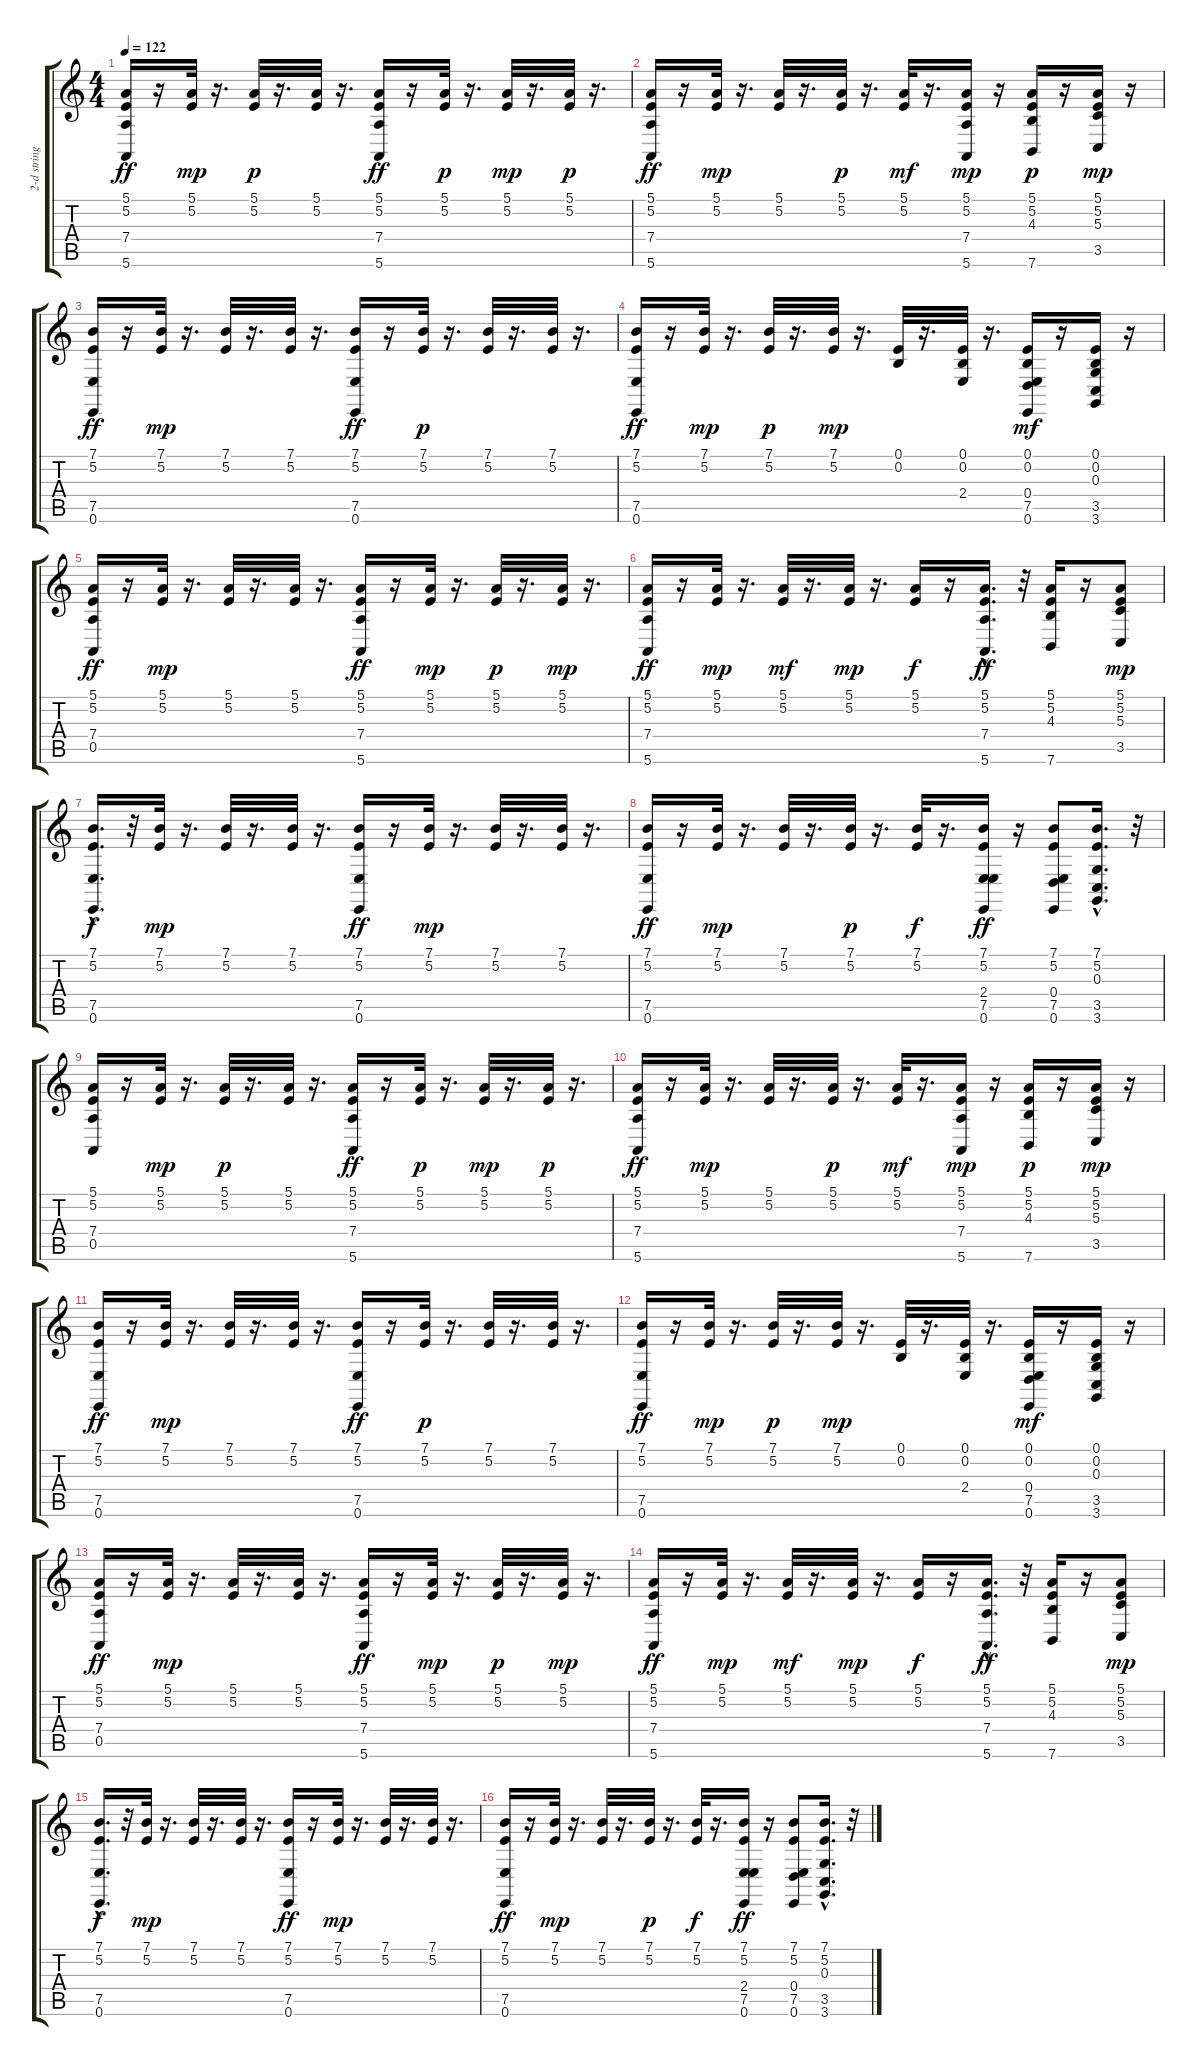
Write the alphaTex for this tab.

\track ("2-d strings" "2-d string") {instrument stringensemble1}
\staff {score tabs}
\tuning (E4 B3 G3 D3 A2 E2) {hide}
\ts (4 4)
\tempo 122
\clef g2
\ks c
(5.1 5.2 7.4 5.6).16{dy ff instrument stringensemble1} r.16 (5.1 5.2).32{dy mp instrument stringensemble1} r.16{d} (5.1 5.2).32{dy p} r.16{d} (5.1 5.2).32 r.16{d} (5.1 5.2 7.4 5.6).16{dy ff} r.16 (5.1 5.2).32{dy p} r.16{d} (5.1 5.2).32{dy mp} r.16{d} (5.1 5.2).32{dy p} r.16{d} |
(5.1 5.2 7.4 5.6).16{dy ff} r.16 (5.1 5.2).32{dy mp} r.16{d} (5.1 5.2).32 r.16{d} (5.1 5.2).32{dy p} r.16{d} (5.1 5.2).32{dy mf} r.16{d} (5.1 5.2 7.4 5.6).16{dy mp} r.16 (5.1 5.2 4.3 7.6).16{dy p} r.16 (5.1 5.2 5.3 3.5).16{dy mp} r.16 |
(7.1 5.2 7.5 0.6).16{dy ff} r.16 (7.1 5.2).32{dy mp} r.16{d} (7.1 5.2).32 r.16{d} (7.1 5.2).32 r.16{d} (7.1 5.2 7.5 0.6).16{dy ff} r.16 (7.1 5.2).32{dy p} r.16{d} (7.1 5.2).32 r.16{d} (7.1 5.2).32 r.16{d} |
(7.1 5.2 7.5 0.6).16{dy ff} r.16 (7.1 5.2).32{dy mp} r.16{d} (7.1 5.2).32{dy p} r.16{d} (7.1 5.2).32{dy mp} r.16{d} (0.1 0.2).32 r.16{d} (0.1 0.2 2.4).32 r.16{d} (0.1 0.2 0.4 7.5 0.6).16{dy mf} r.16 (0.1 0.2 0.3 3.5 3.6).16 r.16 |
(5.1 5.2 7.4 0.5).16{dy ff} r.16 (5.1 5.2).32{dy mp} r.16{d} (5.1 5.2).32 r.16{d} (5.1 5.2).32 r.16{d} (5.1 5.2 7.4 5.6).16{dy ff} r.16 (5.1 5.2).32{dy mp} r.16{d} (5.1 5.2).32{dy p} r.16{d} (5.1 5.2).32{dy mp} r.16{d} |
(5.1 5.2 7.4 5.6).16{dy ff} r.16 (5.1 5.2).32{dy mp} r.16{d} (5.1 5.2).32{dy mf} r.16{d} (5.1 5.2).32{dy mp} r.16{d} (5.1 5.2).16{dy f} r.16 (5.1 5.2 7.4 5.6{hac}).16{d dy ff} r.32 (5.1 5.2 4.3 7.6).16 r.16 (5.1 5.2 5.3 3.5).8{dy mp} |
(7.1 5.2 7.5 0.6{hac}).16{d dy f} r.32 (7.1 5.2).32{dy mp} r.16{d} (7.1 5.2).32 r.16{d} (7.1 5.2).32 r.16{d} (7.1 5.2 7.5 0.6).16{dy ff} r.16 (7.1 5.2).32{dy mp} r.16{d} (7.1 5.2).32 r.16{d} (7.1 5.2).32 r.16{d} |
(7.1 5.2 7.5 0.6).16{dy ff} r.16 (7.1 5.2).32{dy mp} r.16{d} (7.1 5.2).32 r.16{d} (7.1 5.2).32{dy p} r.16{d} (7.1 5.2).32{dy f} r.16{d} (7.1 5.2 2.4 7.5 0.6).16{dy ff} r.16 (7.1 5.2 0.4 7.5 0.6).8 (7.1 5.2 0.3{hac} 3.5 3.6{hac}).16{d} r.32 |
(5.1 5.2 7.4 0.5).16 r.16 (5.1 5.2).32{dy mp} r.16{d} (5.1 5.2).32{dy p} r.16{d} (5.1 5.2).32 r.16{d} (5.1 5.2 7.4 5.6).16{dy ff} r.16 (5.1 5.2).32{dy p} r.16{d} (5.1 5.2).32{dy mp} r.16{d} (5.1 5.2).32{dy p} r.16{d} |
(5.1 5.2 7.4 5.6).16{dy ff} r.16 (5.1 5.2).32{dy mp} r.16{d} (5.1 5.2).32 r.16{d} (5.1 5.2).32{dy p} r.16{d} (5.1 5.2).32{dy mf} r.16{d} (5.1 5.2 7.4 5.6).16{dy mp} r.16 (5.1 5.2 4.3 7.6).16{dy p} r.16 (5.1 5.2 5.3 3.5).16{dy mp} r.16 |
(7.1 5.2 7.5 0.6).16{dy ff} r.16 (7.1 5.2).32{dy mp} r.16{d} (7.1 5.2).32 r.16{d} (7.1 5.2).32 r.16{d} (7.1 5.2 7.5 0.6).16{dy ff} r.16 (7.1 5.2).32{dy p} r.16{d} (7.1 5.2).32 r.16{d} (7.1 5.2).32 r.16{d} |
(7.1 5.2 7.5 0.6).16{dy ff} r.16 (7.1 5.2).32{dy mp} r.16{d} (7.1 5.2).32{dy p} r.16{d} (7.1 5.2).32{dy mp} r.16{d} (0.1 0.2).32 r.16{d} (0.1 0.2 2.4).32 r.16{d} (0.1 0.2 0.4 7.5 0.6).16{dy mf} r.16 (0.1 0.2 0.3 3.5 3.6).16 r.16 |
(5.1 5.2 7.4 0.5).16{dy ff} r.16 (5.1 5.2).32{dy mp} r.16{d} (5.1 5.2).32 r.16{d} (5.1 5.2).32 r.16{d} (5.1 5.2 7.4 5.6).16{dy ff} r.16 (5.1 5.2).32{dy mp} r.16{d} (5.1 5.2).32{dy p} r.16{d} (5.1 5.2).32{dy mp} r.16{d} |
(5.1 5.2 7.4 5.6).16{dy ff} r.16 (5.1 5.2).32{dy mp} r.16{d} (5.1 5.2).32{dy mf} r.16{d} (5.1 5.2).32{dy mp} r.16{d} (5.1 5.2).16{dy f} r.16 (5.1 5.2 7.4 5.6{hac}).16{d dy ff} r.32 (5.1 5.2 4.3 7.6).16 r.16 (5.1 5.2 5.3 3.5).8{dy mp} |
(7.1 5.2 7.5 0.6{hac}).16{d dy f} r.32 (7.1 5.2).32{dy mp} r.16{d} (7.1 5.2).32 r.16{d} (7.1 5.2).32 r.16{d} (7.1 5.2 7.5 0.6).16{dy ff} r.16 (7.1 5.2).32{dy mp} r.16{d} (7.1 5.2).32 r.16{d} (7.1 5.2).32 r.16{d} |
(7.1 5.2 7.5 0.6).16{dy ff} r.16 (7.1 5.2).32{dy mp} r.16{d} (7.1 5.2).32 r.16{d} (7.1 5.2).32{dy p} r.16{d} (7.1 5.2).32{dy f} r.16{d} (7.1 5.2 2.4 7.5 0.6).16{dy ff} r.16 (7.1 5.2 0.4 7.5 0.6).8 (7.1 5.2 0.3{hac} 3.5 3.6{hac}).16{d} r.32
